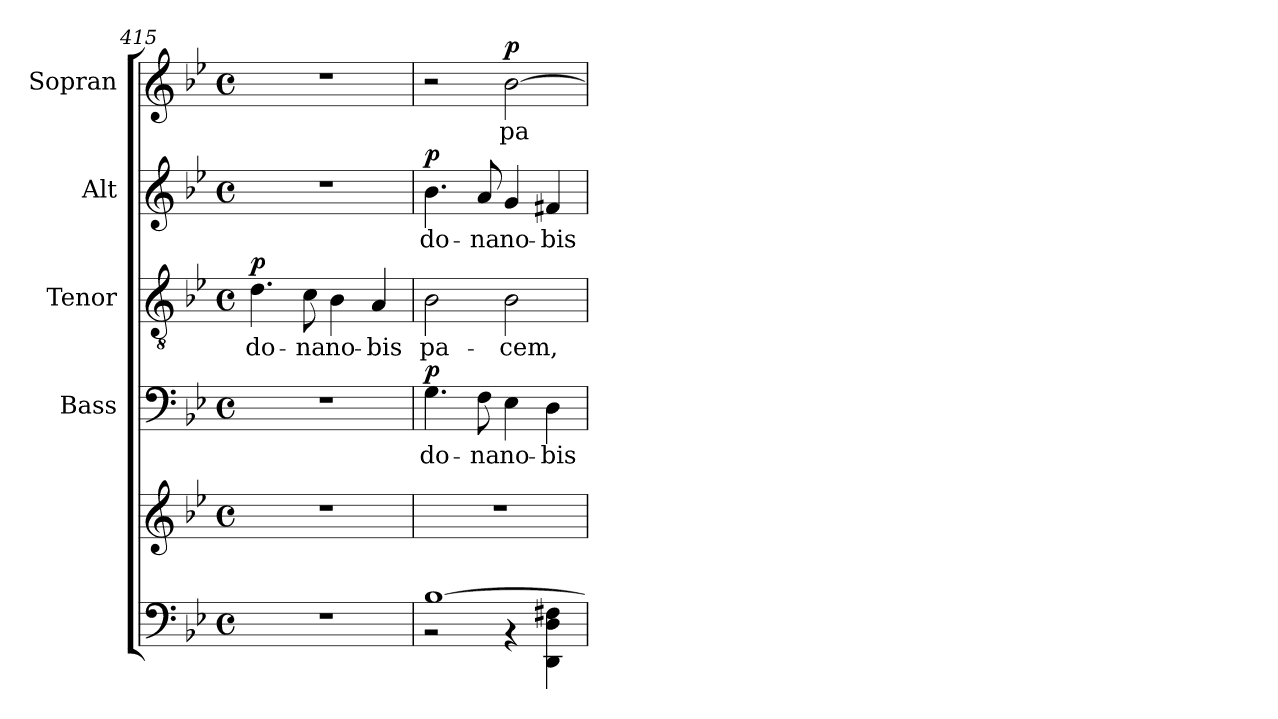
**kern	**kern	**kern	**text	**dynam	**kern	**text	**dynam	**kern	**text	**dynam	**kern	**text	**dynam
*part5	*part5	*part4	*part4	*part4	*part3	*part3	*part3	*part2	*part2	*part2	*part1	*part1	*part1
*staff6	*staff5	*staff4	*staff4	*staff4	*staff3	*staff3	*staff3	*staff2	*staff2	*staff2	*staff1	*staff1	*staff1
*	*	*I"Bass	*	*	*I"Tenor	*	*	*I"Alt	*	*	*I"Sopran	*	*
*	*	*I'B.	*	*	*I'T.	*	*	*I'A.	*	*	*I'S.	*	*
!!LO:LB:g=z
*clefF4	*clefG2	*clefF4	*	*	*clefGv2	*	*	*clefG2	*	*	*clefG2	*	*
*k[b-e-]	*k[b-e-]	*k[b-e-]	*	*	*k[b-e-]	*	*	*k[b-e-]	*	*	*k[b-e-]	*	*
*B-:	*B-:	*B-:	*	*	*B-:	*	*	*B-:	*	*	*B-:	*	*
*M4/4	*M4/4	*M4/4	*	*	*M4/4	*	*	*M4/4	*	*	*M4/4	*	*
*met(c)	*met(c)	*met(c)	*	*	*met(c)	*	*	*met(c)	*	*	*met(c)	*	*
=415	=415	=415	=415	=415	=415	=415	=415	=415	=415	=415	=415	=415	=415
!	!	!	!	!	!	!LO:LY:b	!LO:DY:a	!	!	!	!	!	!
1r	1r	1r	.	.	4.d\	do-	p	1r	.	.	1r	.	.
!	!	!	!	!	!	!LO:LY:b	!	!	!	!	!	!	!
.	.	.	.	.	8c\	-na	.	.	.	.	.	.	.
!	!	!	!	!	!	!LO:LY:b	!	!	!	!	!	!	!
.	.	.	.	.	4B-\	no-	.	.	.	.	.	.	.
!	!	!	!	!	!	!LO:LY:b	!	!	!	!	!	!	!
.	.	.	.	.	4A/	-bis	.	.	.	.	.	.	.
=416	=416	=416	=416	=416	=416	=416	=416	=416	=416	=416	=416	=416	=416
*^	*	*	*	*	*	*	*	*	*	*	*	*	*
!	!	!	!	!LO:LY:b	!LO:DY:a	!	!LO:LY:b	!	!	!LO:LY:b	!LO:DY:a	!	!	!
[>1B-	2r	1r	4.G\	do-	p	2B-\	pa-	.	4.b-\	do-	p	2r	.	.
!	!	!	!	!LO:LY:b	!	!	!	!	!	!LO:LY:b	!	!	!	!
.	.	.	8F\	-na	.	.	.	.	8a/	-na	.	.	.	.
!	!	!	!	!LO:LY:b	!	!	!LO:LY:b	!	!	!LO:LY:b	!	!	!LO:LY:b	!LO:DY:a
.	4r	.	4E-\	no-	.	2B-\	-cem,	.	4g/	no-	.	[2b-\	pa-	p
!	!	!	!	!LO:LY:b	!	!	!	!	!	!LO:LY:b	!	!	!	!
.	4DD\ 4D\ 4F#X\	.	4D\	-bis	.	.	.	.	4f#X/	-bis	.	.	.	.
*v	*v	*	*	*	*	*	*	*	*	*	*	*	*	*
=	=	=	=	=	=	=	=	=	=	=	=	=	=
*-	*-	*-	*-	*-	*-	*-	*-	*-	*-	*-	*-	*-	*-
